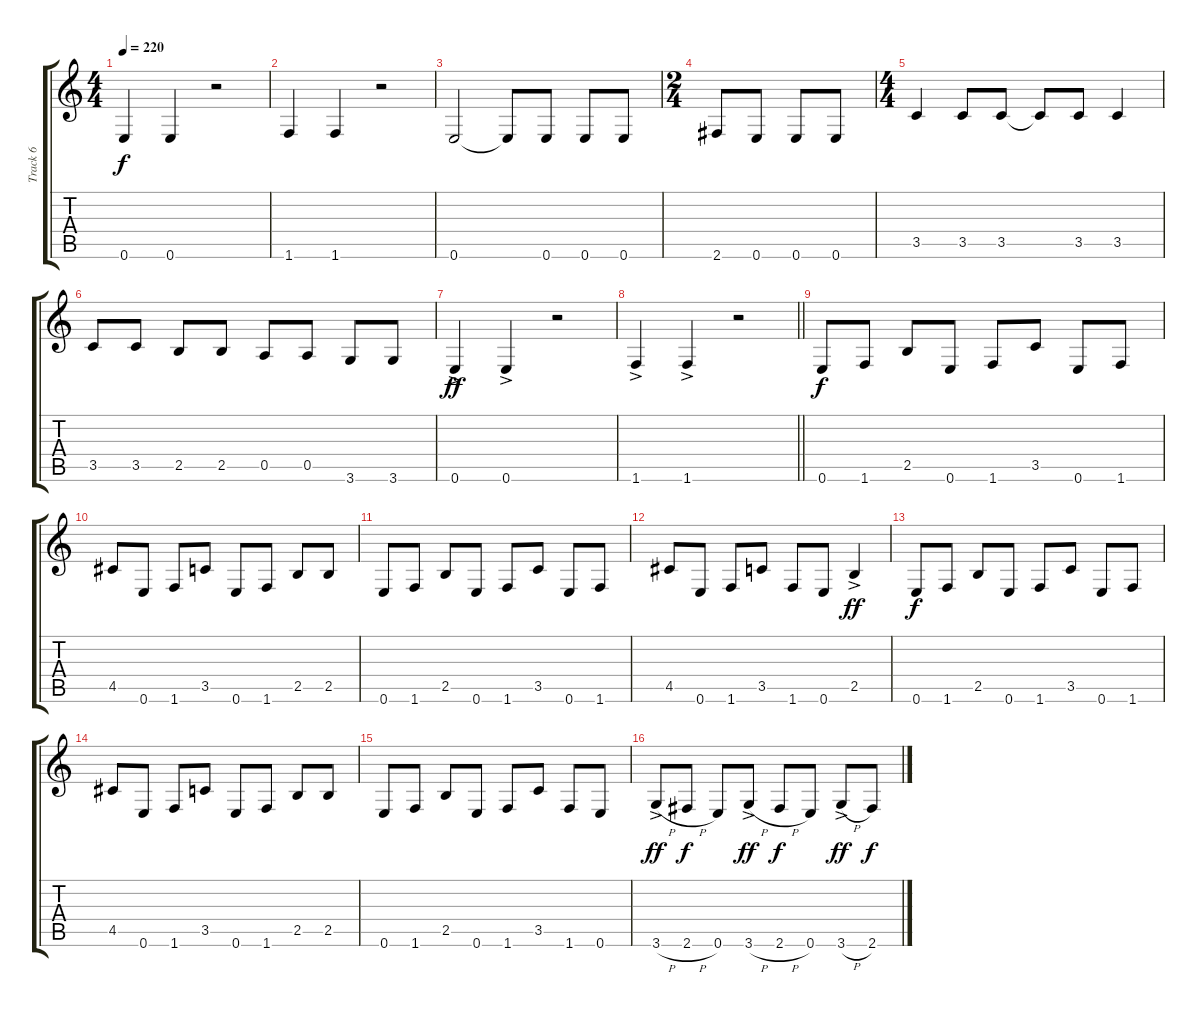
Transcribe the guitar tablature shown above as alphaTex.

\track ("Track 6" "Track 6") {instrument electricbassfinger}
\staff {score tabs}
\tuning (E4 B3 G3 D3 A2 E2) {hide}
\ts (4 4)
\tempo 220
\clef g2
\ks c
0.6.4{dy f} 0.6.4 r.2 |
1.6.4 1.6.4 r.2 |
0.6.2 0.6{t}.8 0.6.8 0.6.8 0.6.8 |
\ts (2 4)
2.6.8 0.6.8 0.6.8 0.6.8 |
\ts (4 4)
3.5.4 3.5.8 3.5.8 3.5{t}.8 3.5.8 3.5.4 |
3.5.8 3.5.8 2.5.8 2.5.8 0.5.8 0.5.8 3.6.8 3.6.8 |
0.6{ac}.4{dy ff} 0.6{ac}.4 r.2 |
\barLineRight lightlight
1.6{ac}.4 1.6{ac}.4 r.2 |
0.6.8{dy f} 1.6.8 2.5.8 0.6.8 1.6.8 3.5.8 0.6.8 1.6.8 |
4.5.8 0.6.8 1.6.8 3.5.8 0.6.8 1.6.8 2.5.8 2.5.8 |
0.6.8 1.6.8 2.5.8 0.6.8 1.6.8 3.5.8 0.6.8 1.6.8 |
4.5.8 0.6.8 1.6.8 3.5.8 1.6.8 0.6.8 2.5{ac}.4{dy ff} |
0.6.8{dy f} 1.6.8 2.5.8 0.6.8 1.6.8 3.5.8 0.6.8 1.6.8 |
4.5.8 0.6.8 1.6.8 3.5.8 0.6.8 1.6.8 2.5.8 2.5.8 |
0.6.8 1.6.8 2.5.8 0.6.8 1.6.8 3.5.8 1.6.8 0.6.8 |
3.6{h ac}.8{dy ff} 2.6{h}.8{dy f} 0.6.8 3.6{h ac}.8{dy ff} 2.6{h}.8{dy f} 0.6.8 3.6{h ac}.8{dy ff} 2.6.8{dy f}
